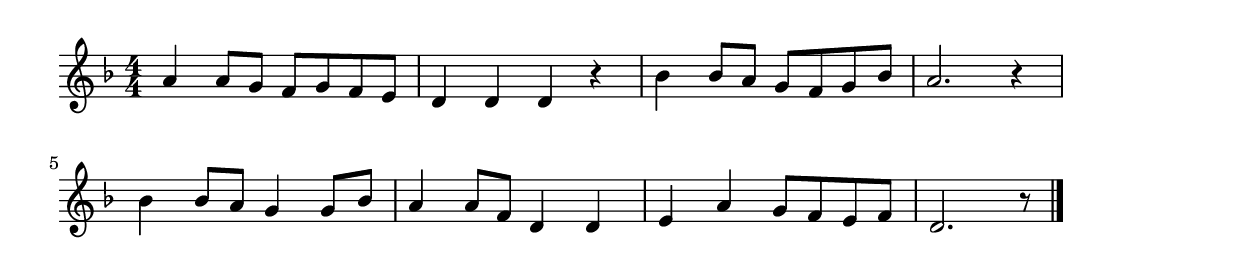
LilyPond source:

\version "2.18.2"

% 四季の歌(はるをあいするひとは)

\score {

\layout {
line-width = #170
indent = 0\mm
}

\relative c'' {
\key f \major
\time 4/4
\set Score.tempoHideNote = ##t
\tempo 4=120
\numericTimeSignature

a4 a8 g f g f e |
d4 d d r |
bes'4 bes8 a g f g bes |
a2. r4 |
\break
bes4 bes8 a g4 g8 bes |
a4 a8 f d4 d |
e a g8 f e f |
d2. r8 |

\bar "|."
}

\midi {}

}